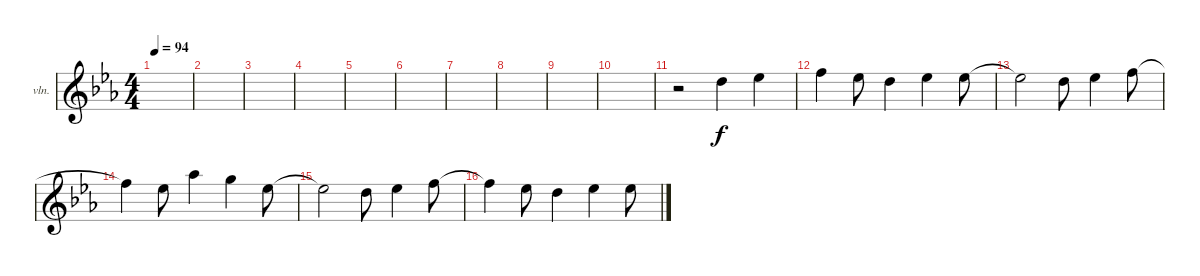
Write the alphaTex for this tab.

\defaultSystemsLayout 4
\bracketExtendMode groupsimilarinstruments
\firstSystemTrackNameOrientation horizontal
\otherSystemsTrackNameOrientation horizontal
\track ("voice-flute" "vln.") {defaultSystemsLayout 4 instrument flute}
\staff {score}
\tuning (E4 B3 G3 D3 A2 E2)
\ts (4 4)
\beaming (8 2 2 2 2)
\scale
1.25141
\tempo 94
\accidentals auto
\clef g2
\ottava regular
\simile none
\scale
1.2496
\ks cminor
|
\scale
0.916198
\scale
0.916801 |
\scale
0.916198
\scale
0.916801 |
\scale
0.916198
\scale
0.916801 |
\scale
1.19394 |
\scale
0.935354 |
\scale
0.935354 |
\scale
0.935354 |
\scale
1.19394 |
\scale
0.935354 |
\scale
0.935354 r.2{beam Down} 10.1{acc forcenatural}.4{beam Down} 11.1{acc b}.4{beam Down} |
\scale
0.935354 13.1{acc forcenatural}.4{beam Down} 11.1{acc b}.8{beam Down} 10.1{acc forcenatural}.4{beam Down} 11.1{acc b}.4{beam Down} 11.1{acc b}.8{beam Down} |
\scale
1.19394 11.1{t acc b}.2{beam Down} 10.1{acc forcenatural}.8{beam Down} 11.1{acc b}.4{beam Down} 18.2{acc forcenatural}.8{beam Down} |
\scale
0.935354 18.2{t acc forcenatural}.4{beam Down} 16.2{acc b}.8{beam Down} 16.1{acc b}.4{beam Down} 15.1{acc forcenatural}.4{beam Down} 16.2{acc b}.8{beam Down} |
\scale
0.935354 16.2{t acc b}.2{beam Down} 10.1{acc forcenatural}.8{beam Down} 11.1{acc b}.4{beam Down} 13.1{acc forcenatural}.8{beam Down} |
\scale
0.935354 13.1{t acc forcenatural}.4{beam Down} 11.1{acc b}.8{beam Down} 10.1{acc forcenatural}.4{beam Down} 11.1{acc b}.4{beam Down} 11.1{acc b}.8{beam Down}
